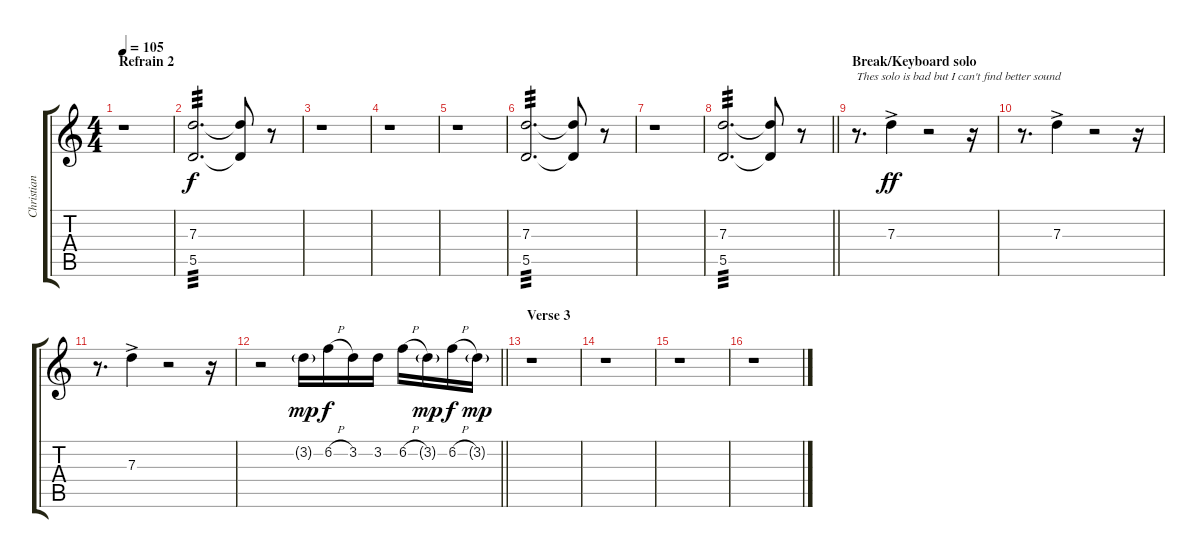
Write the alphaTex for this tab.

\track ("Christian Lorenz" "Christian ") {instrument contrabass}
\staff {score tabs}
\tuning (E4 B3 G3 D3 A2 D2) {hide}
\ts (4 4)
\section ("" "Refrain 2")
\tempo 105
\clef g2
\ks c
r.1{dy f} |
(7.3 5.5).2{d tp 3} (7.3{t} 5.5{t}).8 r.8 |
r.1 |
r.1 |
r.1 |
(7.3 5.5).2{d tp 3} (7.3{t} 5.5{t}).8 r.8 |
r.1 |
\barLineRight lightlight
(7.3 5.5).2{d tp 3} (7.3{t} 5.5{t}).8 r.8 |
\section ("" "Break/Keyboard solo")
r.8{d txt "Thes solo is bad but I can't find better sound" volume 16 instrument reversecymbal} 7.3{ac}.4{dy ff} r.2 r.16 |
r.8{d} 7.3{ac}.4 r.2 r.16 |
r.8{d} 7.3{ac}.4 r.2 r.16 |
\barLineRight lightlight
r.2{volume 9 balance 2 instrument lead5charang} 3.2{g}.16{dy mp} 6.2{h}.16{dy f} 3.2.16 3.2.16 6.2{h}.16 3.2{g}.16{dy mp} 6.2{h}.16{dy f} 3.2{g}.16{dy mp} |
\section ("" "Verse 3")
r.1{volume 10 balance 8 instrument banjo} |
r.1 |
r.1 |
r.1
